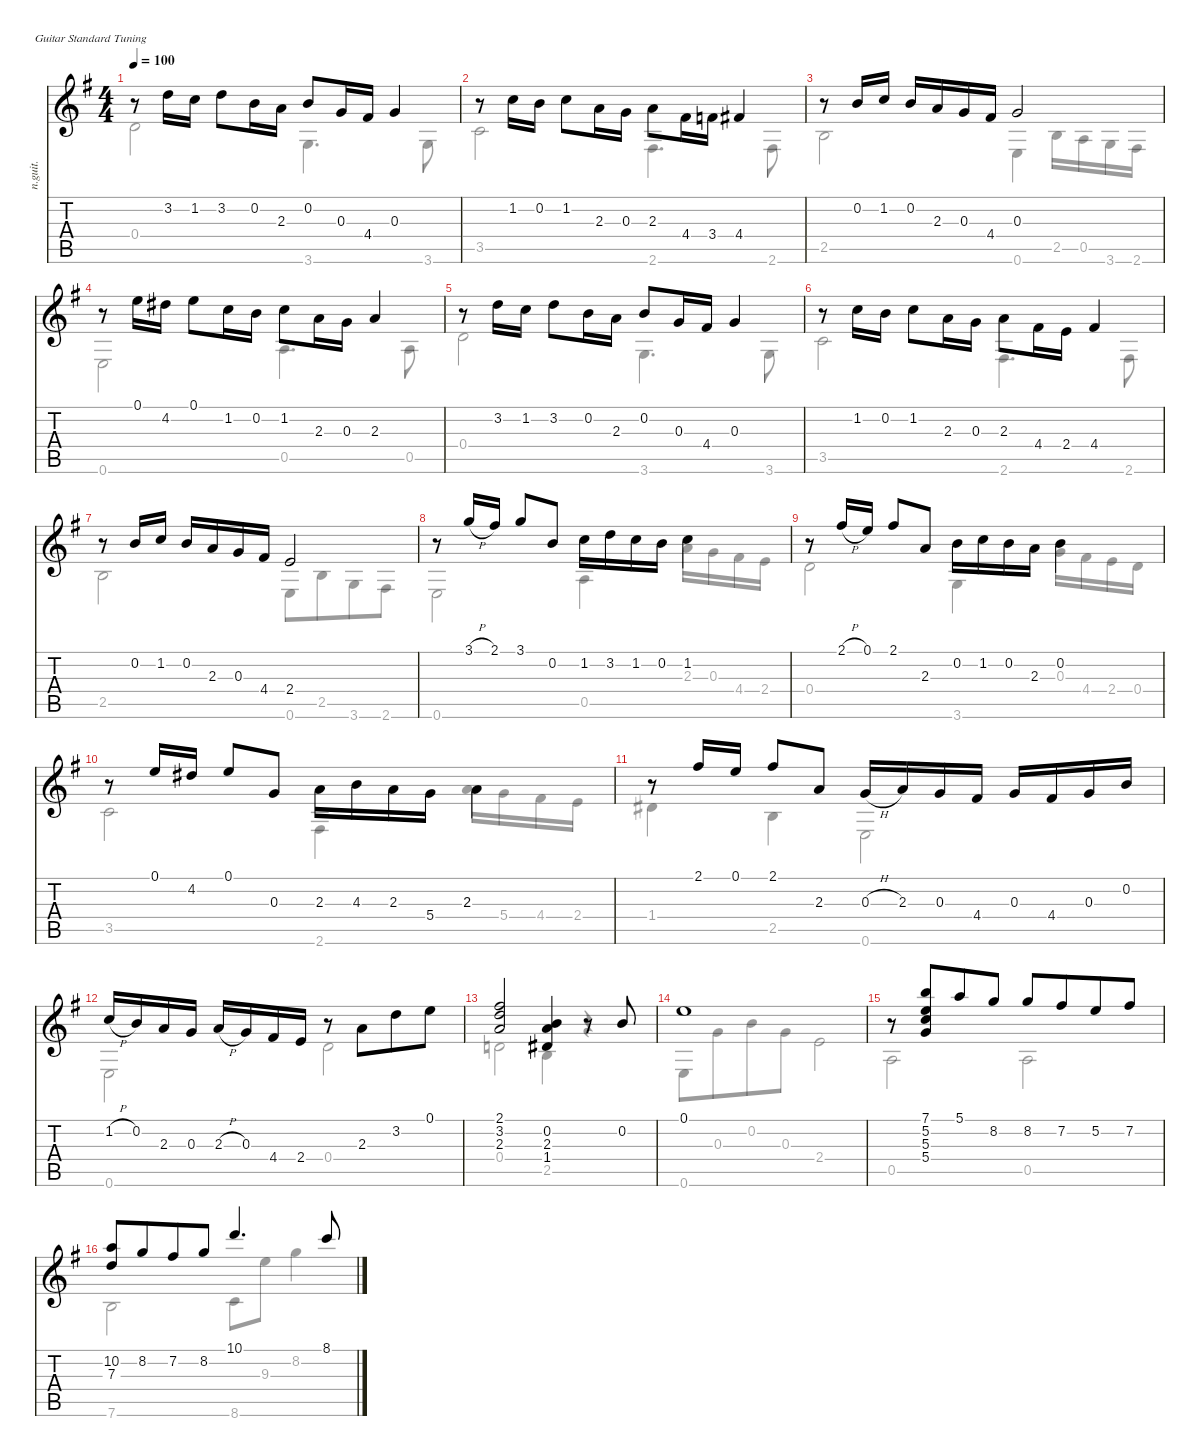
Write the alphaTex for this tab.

\defaultSystemsLayout 4
\hideDynamics
\bracketExtendMode nobrackets
\otherSystemsTrackNameOrientation horizontal
\track ("音轨 1" "n.guit.") {instrument acousticguitarnylon}
\staff {score tabs}
\tuning (E4 B3 G3 D3 A2 E2)
\voice
\ts (4 4)
\tempo 100
\clef g2
\ks g
r.8{dy f} 3.2.16 1.2.16 3.2.8{beam invert} 0.2.16 2.3.16 0.2.8 0.3.16 4.4.16 0.3.4 |
r.8 1.2.16 0.2.16 1.2.8{beam invert} 2.3.16 0.3.16 2.3.8{beam invert} 4.4.16 3.4.16 4.4.4 |
r.8 0.2.16 1.2.16 0.2.16 2.3.16 0.3.16 4.4.16 0.3.2 |
r.8 0.1.16 4.2.16 0.1.8{beam invert} 1.2.16 0.2.16 1.2.8{beam invert} 2.3.16 0.3.16 2.3.4 |
r.8 3.2.16 1.2.16 3.2.8{beam invert} 0.2.16 2.3.16 0.2.8 0.3.16 4.4.16 0.3.4 |
r.8 1.2.16 0.2.16 1.2.8{beam invert} 2.3.16 0.3.16 2.3.8{beam invert} 4.4.16 2.4.16 4.4.4 |
r.8 0.2.16 1.2.16 0.2.16 2.3.16 0.3.16 4.4.16 2.4.2 |
r.8 3.1{h}.16 2.1.16 3.1.8 0.2.8 1.2.16 3.2.16 1.2.16 0.2.16 1.2.4{beam invert} |
r.8 2.1{h}.16 0.1.16 2.1.8 2.3.8 0.2.16 1.2.16 0.2.16 2.3.16 0.2.4{beam invert} |
r.8 0.1.16 4.2.16 0.1.8 0.3.8 2.3.16 4.3.16 2.3.16 5.4.16 2.3.4{beam invert} |
r.8 2.1.16 0.1.16 2.1.8 2.3.8 0.3{h}.16 2.3.16 0.3.16 4.4.16 0.3.16 4.4.16 0.3.16 0.2.16 |
1.2{h}.16 0.2.16 2.3.16 0.3.16 2.3{h}.16 0.3.16 4.4.16 2.4.16 r.8 2.3.8{beam invert beam merge} 3.2.8 0.1.8 |
(2.1 3.2 2.3).2 (0.2 2.3 1.4).4 r.8 0.2.8 |
0.1.1 |
r.8{beam split} (7.1 5.2 5.3 5.4).8{beam merge} 5.1.8{beam merge} 8.2.8{beam split} 8.2.8{beam merge} 7.2.8{beam merge} 5.2.8{beam merge} 7.2.8 |
(10.2 7.3).8 8.2.8{beam merge} 7.2.8 8.2.8 10.1.4{d} 8.1.8
\voice
\clef g2
\ottava regular
\simile none
\ks g
0.4.2{dy f} 3.6.4{d} 3.6.8 |
3.5.2 2.6.4{d} 2.6.8 |
2.5.2 0.6.4 2.5.16 0.5.16 3.6.16 2.6.16 |
0.6.2 0.5.4{d} 0.5.8 |
0.4.2 3.6.4{d} 3.6.8 |
3.5.2 2.6.4{d} 2.6.8 |
2.5.2 0.6.8 2.5.8{beam merge} 3.6.8 2.6.8 |
0.6.2 0.5.4 2.3.16 0.3.16 4.4.16 2.4.16 |
0.4.2 3.6.4 0.3.16 4.4.16 2.4.16 0.4.16 |
3.5.2 2.6.4 2.3.16 5.4.16 4.4.16 2.4.16 |
1.4.4 2.5.4 0.6.2 |
0.6.2 0.4.2 |
0.4.2 2.5.4 r.4 |
0.6.8 0.3.8{beam merge} 0.2.8 0.3.8 2.4.2 |
0.5.2 0.5.2 |
7.6.2 8.6.8 9.3.8 8.2.4
